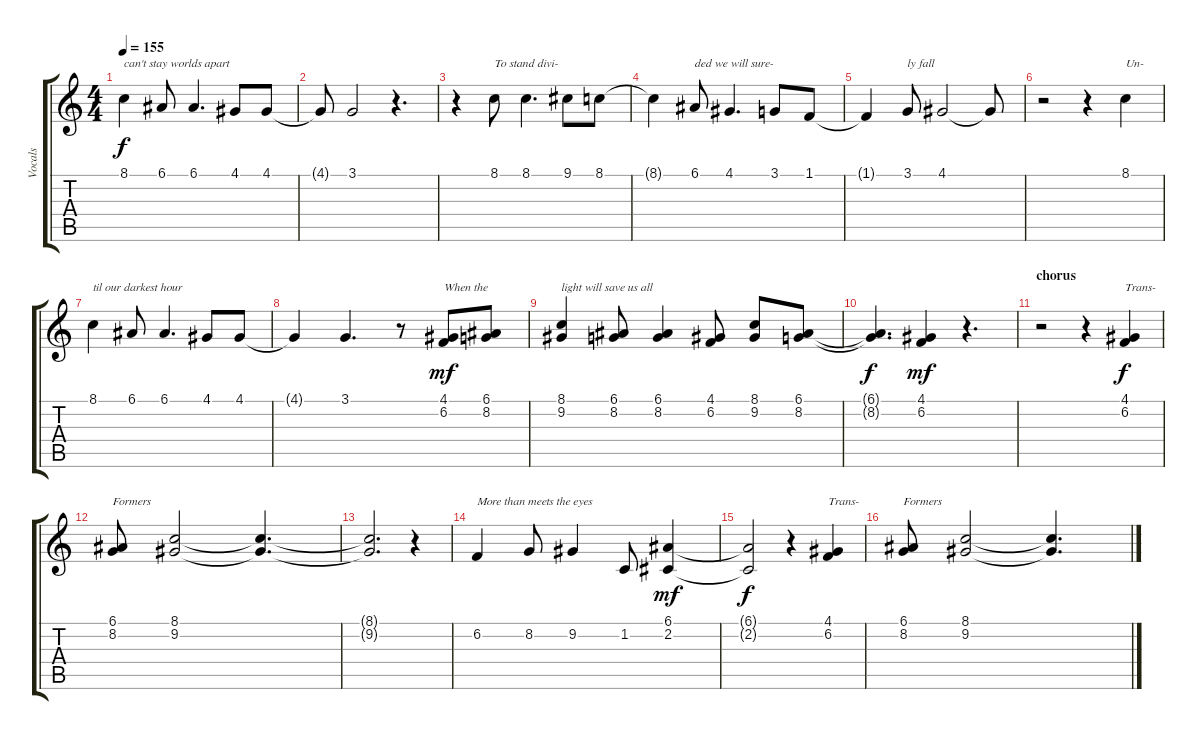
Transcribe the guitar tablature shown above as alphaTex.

\track ("Vocals" "Vocals") {instrument brasssection}
\staff {score tabs}
\tuning (E4 B3 G3 D3 A2 E2) {hide}
\ts (4 4)
\tempo 155
\clef g2
\ks c
8.1.4{txt "can't stay worlds apart" dy f} 6.1.8 6.1.4{d} 4.1.8 4.1.8 |
4.1{t}.8 3.1.2 r.4{d} |
\section ("" "")
r.4 8.1.8{txt "To stand divi-"} 8.1.4{d} 9.1.8 8.1.8 |
8.1{t}.4 6.1.8{txt "ded we will sure-"} 4.1.4{d} 3.1.8 1.1.8 |
1.1{t}.4 3.1.8{txt "ly fall"} 4.1.2 4.1{t}.8 |
r.2 r.4 8.1.4{txt "Un-"} |
8.1.4{txt "til our darkest hour"} 6.1.8 6.1.4{d} 4.1.8 4.1.8 |
4.1{t}.4 3.1.4{d} r.8 (4.1 6.2).8{txt "When the" dy mf} (6.1 8.2).8 |
(8.1 9.2).4{txt "light will save us all"} (6.1 8.2).8 (6.1 8.2).4 (4.1 6.2).8 (8.1 9.2).8 (6.1 8.2).8 |
(6.1{t} 8.2{t}).4{d dy f} (4.1 6.2).4{dy mf} r.4{d} |
\section ("" "chorus")
r.2 r.4 (4.1 6.2).4{txt "Trans-" dy f} |
(6.1 8.2).8{txt "Formers"} (8.1 9.2).2 (8.1{t} 9.2{t}).4{d} |
(8.1{t} 9.2{t}).2{d} r.4 |
6.2.4{txt "More than meets the eyes"} 8.2.8 9.2.4 1.2.8 (6.1 2.2).4{dy mf} |
(6.1{t} 2.2{t}).2{dy f} r.4 (4.1 6.2).4{txt "Trans-"} |
(6.1 8.2).8{txt "Formers"} (8.1 9.2).2 (8.1{t} 9.2{t}).4{d}
